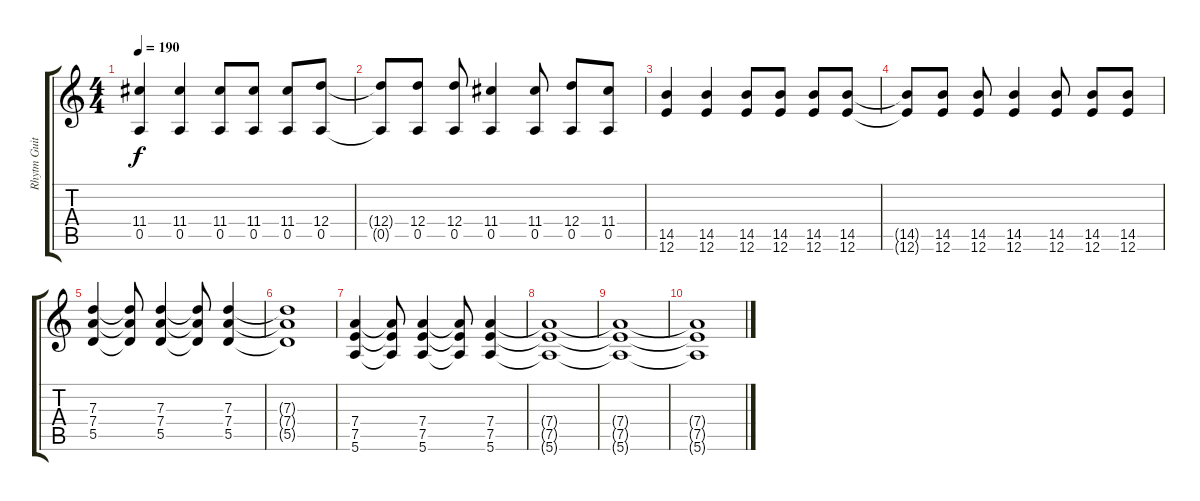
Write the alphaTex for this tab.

\track ("Rhytm Guitar" "Rhytm Guit") {instrument distortionguitar}
\staff {score tabs}
\tuning (E4 B3 G3 D3 A2 E2) {hide}
\ts (4 4)
\tempo 190
\clef g2
\ks c
(11.4 0.5).4{dy f} (11.4 0.5).4 (11.4 0.5).8 (11.4 0.5).8 (11.4 0.5).8 (12.4 0.5).8 |
(12.4{t} 0.5{t}).8 (12.4 0.5).8 (12.4 0.5).8 (11.4 0.5).4 (11.4 0.5).8 (12.4 0.5).8 (11.4 0.5).8 |
(14.5 12.6).4 (14.5 12.6).4 (14.5 12.6).8 (14.5 12.6).8 (14.5 12.6).8 (14.5 12.6).8 |
(14.5{t} 12.6{t}).8 (14.5 12.6).8 (14.5 12.6).8 (14.5 12.6).4 (14.5 12.6).8 (14.5 12.6).8 (14.5 12.6).8 |
(7.3 7.4 5.5).4 (7.3{t} 7.4{t} 5.5{t}).8 (7.3 7.4 5.5).4 (7.3{t} 7.4{t} 5.5{t}).8 (7.3 7.4 5.5).4 |
(7.3{t} 7.4{t} 5.5{t}).1 |
(7.4 7.5 5.6).4 (7.4{t} 7.5{t} 5.6{t}).8 (7.4 7.5 5.6).4 (7.4{t} 7.5{t} 5.6{t}).8 (7.4 7.5 5.6).4 |
(7.4{t} 7.5{t} 5.6{t}).1 |
(7.4{t} 7.5{t} 5.6{t}).1 |
(7.4{t} 7.5{t} 5.6{t}).1
